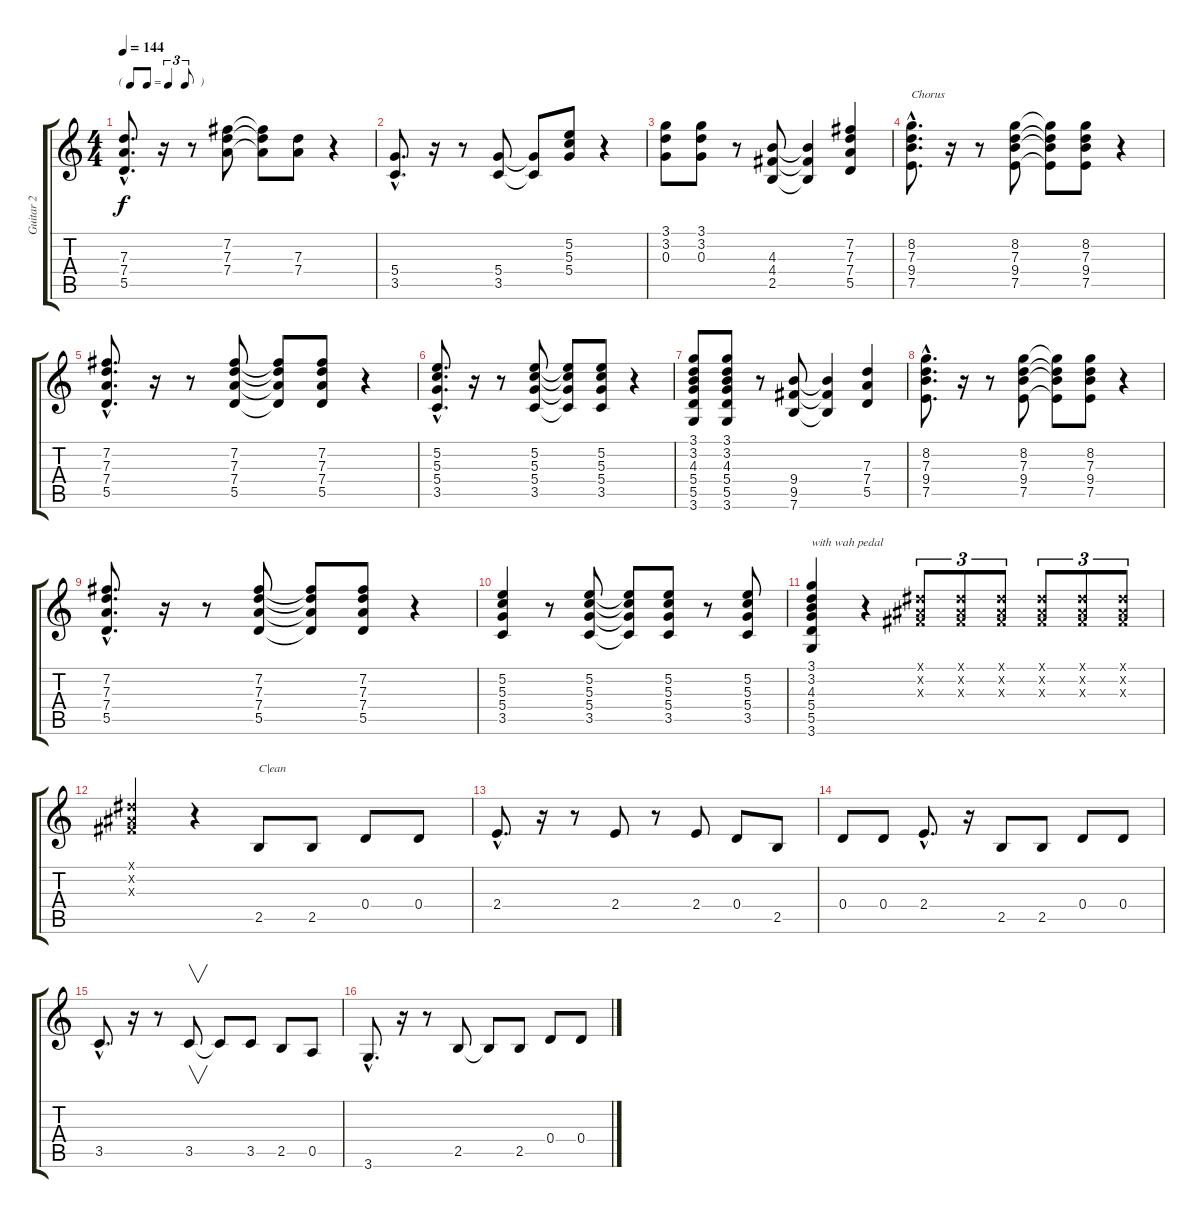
\track ("Guitar 2" "Guitar 2") {instrument electricguitarclean}
\staff {score tabs}
\tuning (E4 B3 G3 D3 A2 E2) {hide}
\ts (4 4)
\tf triplet8th
\tempo 144
\clef g2
\ks c
(7.3{hac} 7.4{hac} 5.5{hac}).8{d dy f} r.16 r.8 (7.2 7.3 7.4).8 (7.2{t} 7.3{t} 7.4{t}).8 (7.3 7.4).8 r.4 |
(5.4{hac} 3.5{hac}).8{d} r.16 r.8 (5.4 3.5).8 (5.4{t} 3.5{t}).8 (5.2 5.3 5.4).8 r.4 |
(3.1 3.2 0.3).8 (3.1 3.2 0.3).8 r.8 (4.3 4.4 2.5).8 (4.3{t} 4.4{t} 2.5{t}).4 (7.2 7.3 7.4 5.5).4 |
(8.2{hac} 7.3{hac} 9.4{hac} 7.5{hac}).8{d txt "Chorus"} r.16 r.8 (8.2 7.3 9.4 7.5).8 (8.2{t} 7.3{t} 9.4{t} 7.5{t}).8 (8.2 7.3 9.4 7.5).8 r.4 |
(7.2{hac} 7.3{hac} 7.4{hac} 5.5{hac}).8{d} r.16 r.8 (7.2 7.3 7.4 5.5).8 (7.2{t} 7.3{t} 7.4{t} 5.5{t}).8 (7.2 7.3 7.4 5.5).8 r.4 |
(5.2{hac} 5.3{hac} 5.4{hac} 3.5{hac}).8{d} r.16 r.8 (5.2 5.3 5.4 3.5).8 (5.2{t} 5.3{t} 5.4{t} 3.5{t}).8 (5.2 5.3 5.4 3.5).8 r.4 |
(3.1 3.2 4.3 5.4 5.5 3.6).8 (3.1 3.2 4.3 5.4 5.5 3.6).8 r.8 (9.4 9.5 7.6).8 (9.4{t} 9.5{t} 7.6{t}).4 (7.3 7.4 5.5).4 |
(8.2{hac} 7.3{hac} 9.4{hac} 7.5{hac}).8{d} r.16 r.8 (8.2 7.3 9.4 7.5).8 (8.2{t} 7.3{t} 9.4{t} 7.5{t}).8 (8.2 7.3 9.4 7.5).8 r.4 |
(7.2{hac} 7.3{hac} 7.4{hac} 5.5{hac}).8{d} r.16 r.8 (7.2 7.3 7.4 5.5).8 (7.2{t} 7.3{t} 7.4{t} 5.5{t}).8 (7.2 7.3 7.4 5.5).8 r.4 |
(5.2 5.3 5.4 3.5).4 r.8 (5.2 5.3 5.4 3.5).8 (5.2{t} 5.3{t} 5.4{t} 3.5{t}).8 (5.2 5.3 5.4 3.5).8 r.8 (5.2 5.3 5.4 3.5).8 |
(3.1 3.2 4.3 5.4 5.5 3.6).4{txt "with wah pedal"} r.4 (-1.1{x} -1.2{x} -1.3{x}).8{tu (3 2)} (-1.1{x} -1.2{x} -1.3{x}).8{tu (3 2)} (-1.1{x} -1.2{x} -1.3{x}).8{tu (3 2)} (-1.1{x} -1.2{x} -1.3{x}).8{tu (3 2)} (-1.1{x} -1.2{x} -1.3{x}).8{tu (3 2)} (-1.1{x} -1.2{x} -1.3{x}).8{tu (3 2)} |
(-1.1{x} -1.2{x} -1.3{x}).4 r.4 2.5.8{txt "C|ean"} 2.5.8 0.4.8 0.4.8 |
2.4{hac}.8{d} r.16 r.8 2.4.8 r.8 2.4.8 0.4.8 2.5.8 |
0.4.8 0.4.8 2.4{hac}.8{d} r.16 2.5.8 2.5.8 0.4.8 0.4.8 |
3.5{hac}.8{d} r.16 r.8 3.5.8{v} 3.5{t}.8 3.5.8 2.5.8 0.5.8 |
3.6{hac}.8{d} r.16 r.8 2.5.8 2.5{t}.8 2.5.8 0.4.8 0.4.8
